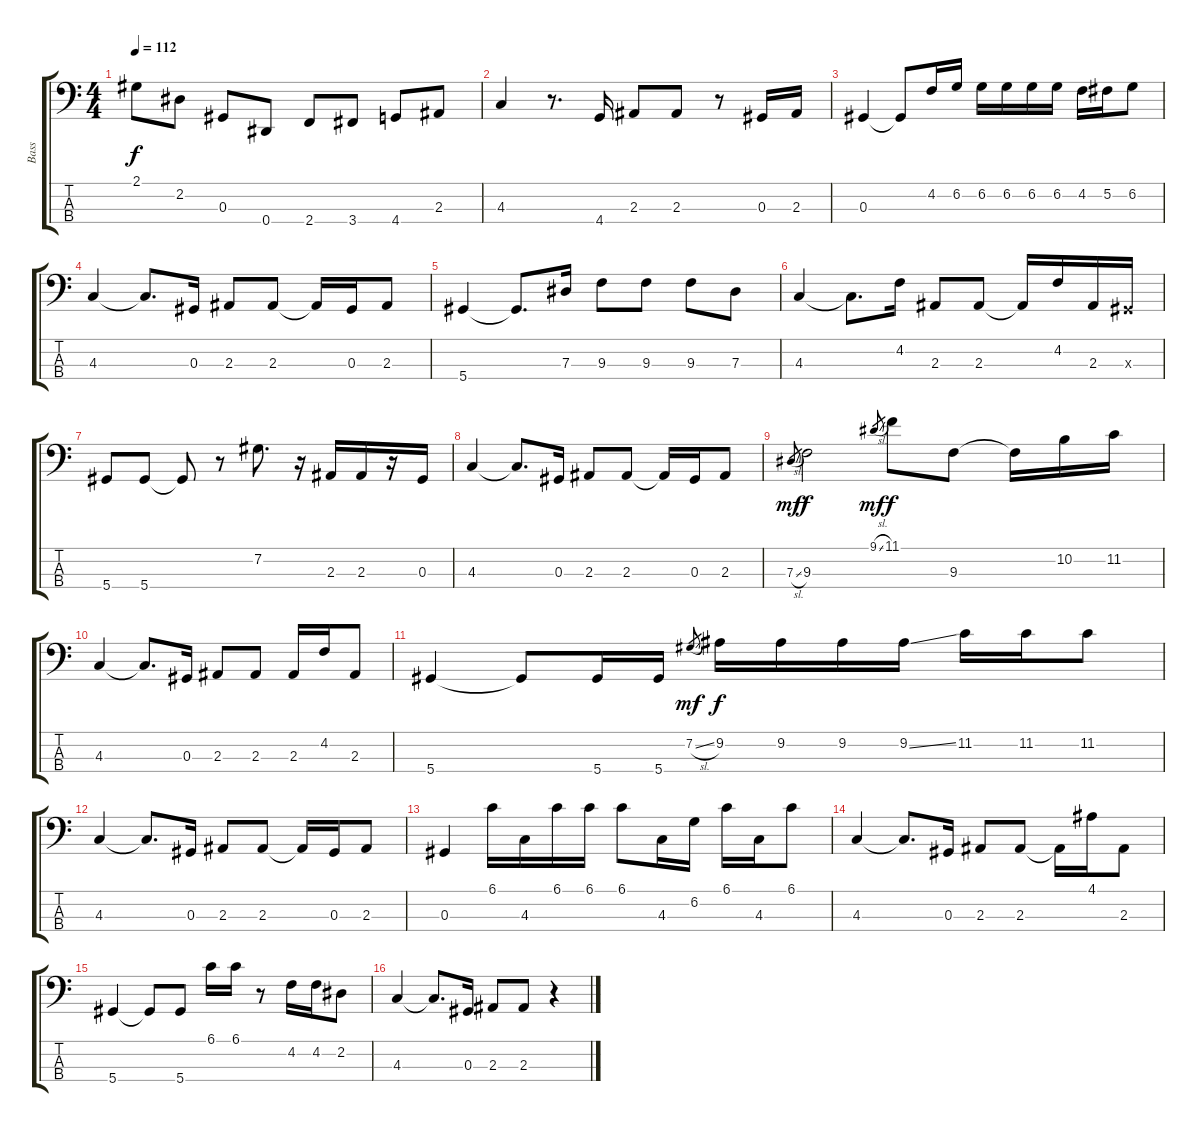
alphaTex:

\track ("Bass" "Bass") {instrument electricbassfinger}
\staff {score tabs}
\tuning (Gb2 Db2 Ab1 Eb1) {hide}
\ts (4 4)
\tempo 112
\clef f4
\ks c
2.1.8{dy f} 2.2.8 0.3.8 0.4.8 2.4.8 3.4.8 4.4.8 2.3.8 |
4.3.4 r.8{d} 4.4.16 2.3.8 2.3.8 r.8 0.3.16 2.3.16 |
0.3.4 0.3{t}.8 4.2.16 6.2.16 6.2.16 6.2.16 6.2.16 6.2.16 4.2.16 5.2.16 6.2.8 |
4.3.4 4.3{t}.8{d} 0.3.16 2.3.8 2.3.8 2.3{t}.16 0.3.16 2.3.8 |
5.4.4 5.4{t}.8{d} 7.3.16 9.3.8 9.3.8 9.3.8 7.3.8 |
4.3.4 4.3{t}.8{d} 4.2.16 2.3.8 2.3.8 2.3{t}.16 4.2.16 2.3.16 0.3{x}.16 |
5.4.8 5.4.8 5.4{t}.8 r.8 7.2.8{d} r.16 2.3.16 2.3.16 r.16 0.3.16 |
4.3.4 4.3{t}.8{d} 0.3.16 2.3.8 2.3.8 2.3{t}.16 0.3.16 2.3.8 |
7.3{sl}.8{gr dy mf} 9.3.2{dy f} 9.1{sl}.8{gr dy mf} 11.1.8{dy f} 9.3.8 9.3{t}.16 10.2.16 11.2.16 |
4.3.4 4.3{t}.8{d} 0.3.16 2.3.8 2.3.8 2.3.16 4.2.16 2.3.8 |
5.4.4 5.4{t}.8 5.4.16 5.4.16 7.2{sl}.8{gr dy mf} 9.2.16{dy f} 9.2.16 9.2.16 9.2{ss}.16 11.2.16 11.2.16 11.2.8 |
4.3.4 4.3{t}.8{d} 0.3.16 2.3.8 2.3.8 2.3{t}.16 0.3.16 2.3.8 |
0.3.4 6.1.16 4.3.16 6.1.16 6.1.16 6.1.8 4.3.16 6.2.16 6.1.16 4.3.16 6.1.8 |
4.3.4 4.3{t}.8{d} 0.3.16 2.3.8 2.3.8 2.3{t}.16 4.1.16 2.3.8 |
5.4.4 5.4{t}.8 5.4.8 6.1.16 6.1.16 r.8 4.2.16 4.2.16 2.2.8 |
4.3.4 4.3{t}.8{d} 0.3.16 2.3.8 2.3.8 r.4
